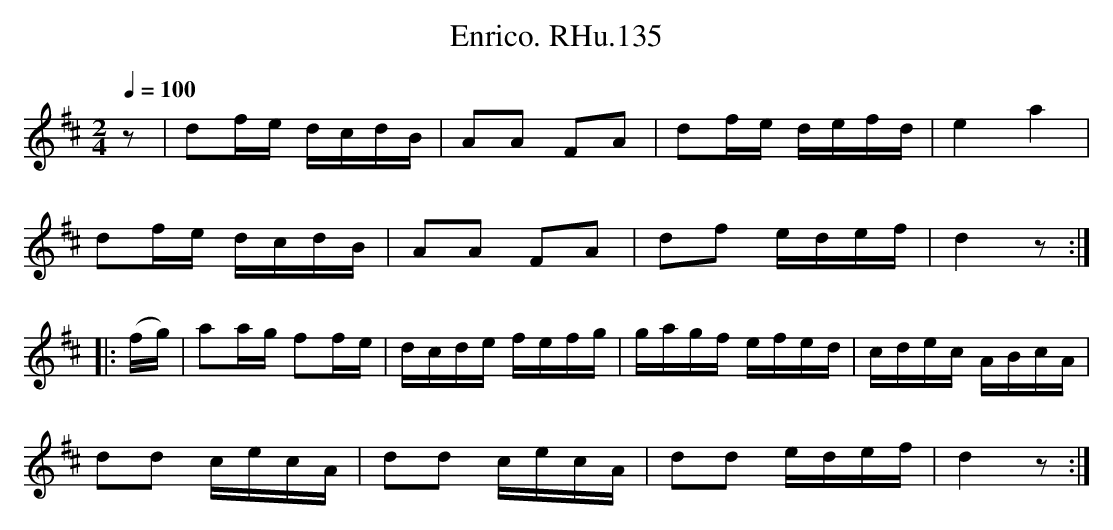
X:1
T:Enrico. RHu.135
L:1/8
M:2/4
Q:1/4=100
K:D
z|df/e/ d/c/d/B/|AA FA|df/e/ d/e/f/d/|e2a2|!
df/e/ d/c/d/B/|AA FA|df e/d/e/f/|d2z:|!
|:(f/g/)|aa/g/ ff/e/|d/c/d/e/ f/e/f/g/|\
g/a/g/f/ e/f/e/d/|c/d/e/c/ A/B/c/A/|!
dd c/e/c/A/|dd c/e/c/A/|dd e/d/e/f/|d2z:|
